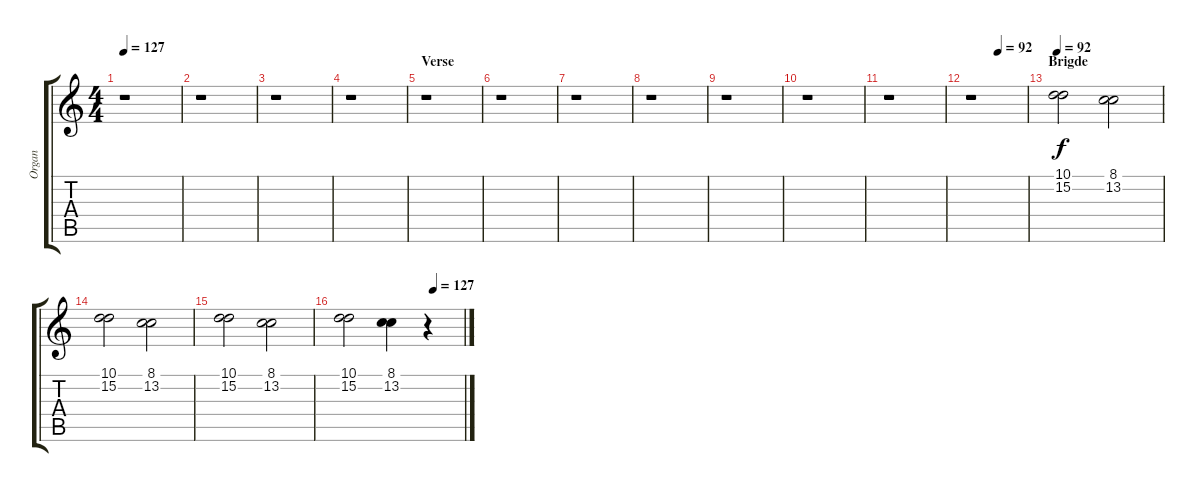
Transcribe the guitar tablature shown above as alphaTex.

\track ("Organ" "Organ") {instrument stringensemble1}
\staff {score tabs}
\tuning (E4 B3 G3 D3 A2 E2) {hide}
\ts (4 4)
\tempo 127
\clef g2
\ks c
r.1{dy f} |
r.1 |
r.1 |
r.1 |
\section ("" "Verse")
r.1 |
r.1 |
r.1 |
r.1 |
r.1 |
r.1 |
r.1 |
\tempo (92 0.5)
r.1 |
\section ("" "Brigde")
\tempo 92
(10.1 15.2).2 (8.1 13.2).2 |
(10.1 15.2).2 (8.1 13.2).2 |
(10.1 15.2).2 (8.1 13.2).2 |
\tempo (127 0.75)
(10.1 15.2).2 (8.1 13.2).4 r.4
